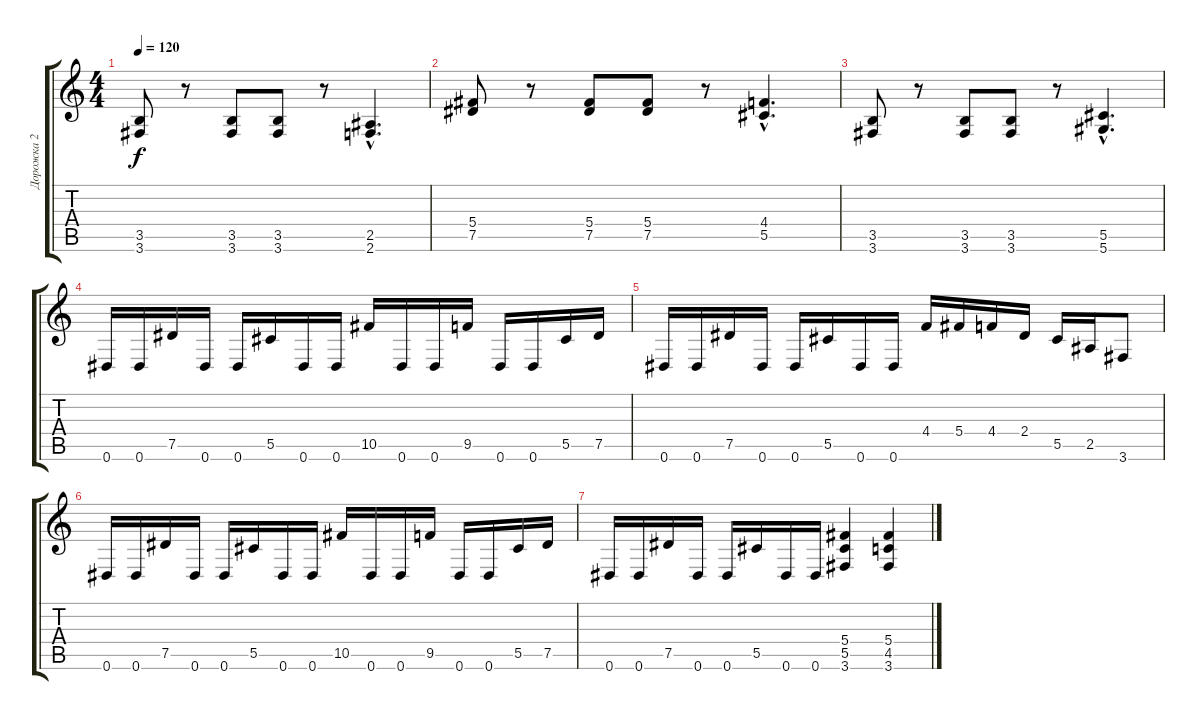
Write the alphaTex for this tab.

\track ("Дорожка 2" "Дорожка 2") {instrument distortionguitar}
\staff {score tabs}
\tuning (Eb4 Bb3 Gb3 Db3 Ab2 Eb2) {hide}
\ts (4 4)
\tempo 120
\clef g2
\ks c
(3.5 3.6).8{dy f} r.8 (3.5 3.6).8 (3.5 3.6).8 r.8 (2.5{hac} 2.6{hac}).4{d} |
(5.4 7.5).8 r.8 (5.4 7.5).8 (5.4 7.5).8 r.8 (4.4{hac} 5.5{hac}).4{d} |
(3.5 3.6).8 r.8 (3.5 3.6).8 (3.5 3.6).8 r.8 (5.5{hac} 5.6{hac}).4{d} |
0.6.16 0.6.16 7.5.16 0.6.16 0.6.16 5.5.16 0.6.16 0.6.16 10.5.16 0.6.16 0.6.16 9.5.16 0.6.16 0.6.16 5.5.16 7.5.16 |
0.6.16 0.6.16 7.5.16 0.6.16 0.6.16 5.5.16 0.6.16 0.6.16 4.4.16 5.4.16 4.4.16 2.4.16 5.5.16 2.5.16 3.6.8 |
0.6.16 0.6.16 7.5.16 0.6.16 0.6.16 5.5.16 0.6.16 0.6.16 10.5.16 0.6.16 0.6.16 9.5.16 0.6.16 0.6.16 5.5.16 7.5.16 |
0.6.16 0.6.16 7.5.16 0.6.16 0.6.16 5.5.16 0.6.16 0.6.16 (5.4 5.5 3.6).4 (5.4 4.5 3.6).4
